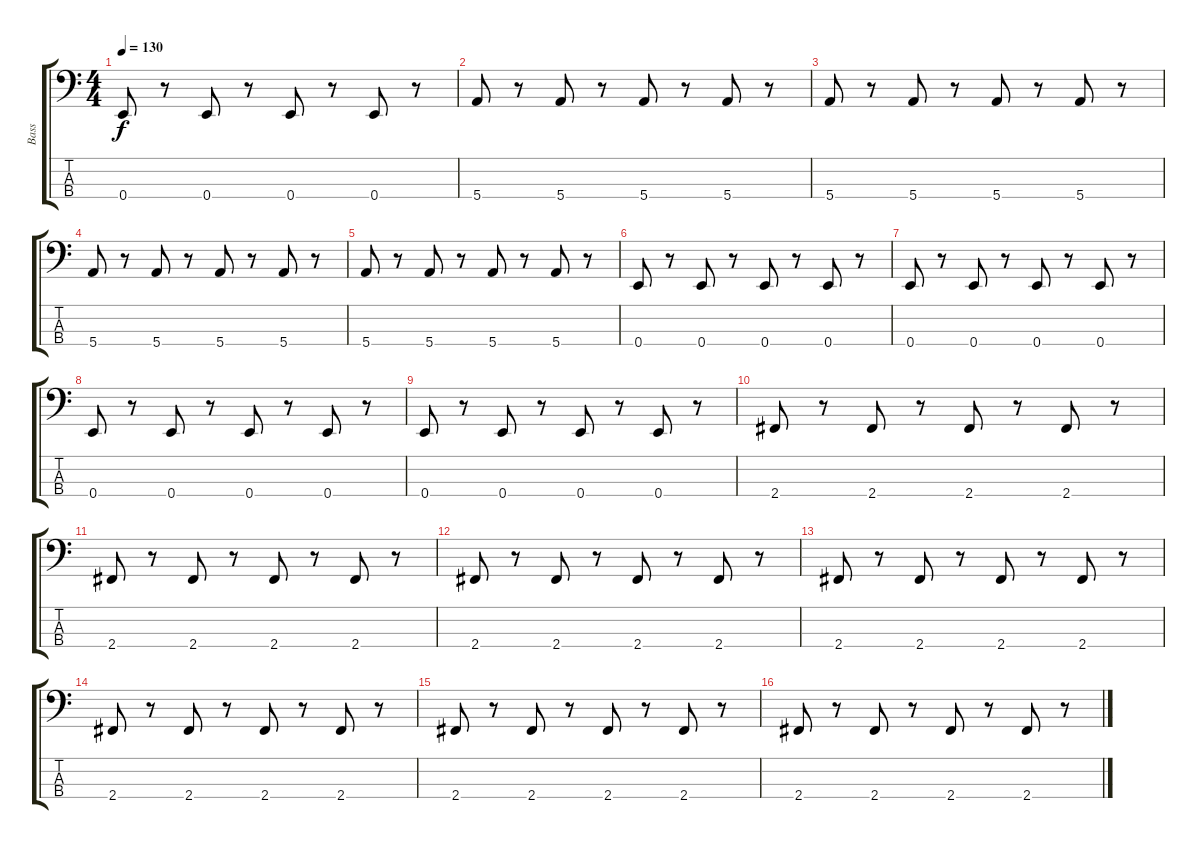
\track ("Bass" "Bass") {instrument electricbasspick}
\staff {score tabs}
\tuning (G2 D2 A1 E1) {hide}
\ts (4 4)
\tempo 130
\clef f4
\ks c
0.4.8{dy f} r.8 0.4.8 r.8 0.4.8 r.8 0.4.8 r.8 |
5.4.8 r.8 5.4.8 r.8 5.4.8 r.8 5.4.8 r.8 |
5.4.8 r.8 5.4.8 r.8 5.4.8 r.8 5.4.8 r.8 |
5.4.8 r.8 5.4.8 r.8 5.4.8 r.8 5.4.8 r.8 |
5.4.8 r.8 5.4.8 r.8 5.4.8 r.8 5.4.8 r.8 |
0.4.8 r.8 0.4.8 r.8 0.4.8 r.8 0.4.8 r.8 |
0.4.8 r.8 0.4.8 r.8 0.4.8 r.8 0.4.8 r.8 |
0.4.8 r.8 0.4.8 r.8 0.4.8 r.8 0.4.8 r.8 |
0.4.8 r.8 0.4.8 r.8 0.4.8 r.8 0.4.8 r.8 |
2.4.8 r.8 2.4.8 r.8 2.4.8 r.8 2.4.8 r.8 |
2.4.8 r.8 2.4.8 r.8 2.4.8 r.8 2.4.8 r.8 |
2.4.8 r.8 2.4.8 r.8 2.4.8 r.8 2.4.8 r.8 |
2.4.8 r.8 2.4.8 r.8 2.4.8 r.8 2.4.8 r.8 |
2.4.8 r.8 2.4.8 r.8 2.4.8 r.8 2.4.8 r.8 |
2.4.8 r.8 2.4.8 r.8 2.4.8 r.8 2.4.8 r.8 |
2.4.8 r.8 2.4.8 r.8 2.4.8 r.8 2.4.8 r.8
